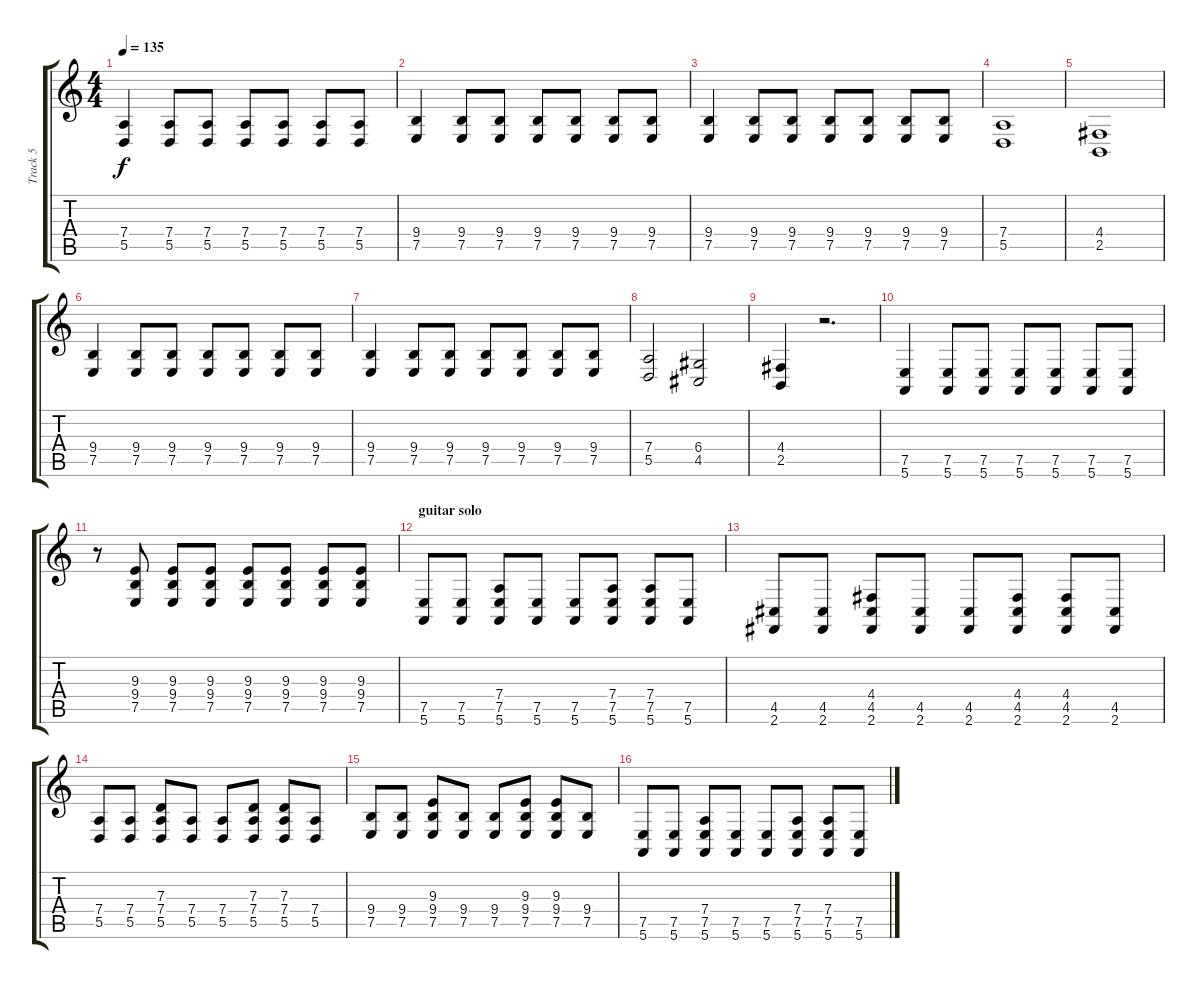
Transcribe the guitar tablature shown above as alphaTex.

\track ("Track 5" "Track 5") {instrument honkytonkpiano}
\staff {score tabs}
\tuning (E4 B3 G3 D3 A2 E2) {hide}
\ts (4 4)
\tempo 135
\clef g2
\ks c
(7.4 5.5).4{dy f} (7.4 5.5).8 (7.4 5.5).8 (7.4 5.5).8 (7.4 5.5).8 (7.4 5.5).8 (7.4 5.5).8 |
(9.4 7.5).4 (9.4 7.5).8 (9.4 7.5).8 (9.4 7.5).8 (9.4 7.5).8 (9.4 7.5).8 (9.4 7.5).8 |
(9.4 7.5).4 (9.4 7.5).8 (9.4 7.5).8 (9.4 7.5).8 (9.4 7.5).8 (9.4 7.5).8 (9.4 7.5).8 |
(7.4 5.5).1 |
(4.4 2.5).1 |
(9.4 7.5).4 (9.4 7.5).8 (9.4 7.5).8 (9.4 7.5).8 (9.4 7.5).8 (9.4 7.5).8 (9.4 7.5).8 |
(9.4 7.5).4 (9.4 7.5).8 (9.4 7.5).8 (9.4 7.5).8 (9.4 7.5).8 (9.4 7.5).8 (9.4 7.5).8 |
(7.4 5.5).2 (6.4 4.5).2 |
(4.4 2.5).4 r.2{d} |
(7.5 5.6).4 (7.5 5.6).8 (7.5 5.6).8 (7.5 5.6).8 (7.5 5.6).8 (7.5 5.6).8 (7.5 5.6).8 |
r.8 (9.3 9.4 7.5).8 (9.3 9.4 7.5).8 (9.3 9.4 7.5).8 (9.3 9.4 7.5).8 (9.3 9.4 7.5).8 (9.3 9.4 7.5).8 (9.3 9.4 7.5).8 |
\section ("" "guitar solo")
(7.5 5.6).8 (7.5 5.6).8 (7.4 7.5 5.6).8 (7.5 5.6).8 (7.5 5.6).8 (7.4 7.5 5.6).8 (7.4 7.5 5.6).8 (7.5 5.6).8 |
(4.5 2.6).8 (4.5 2.6).8 (4.4 4.5 2.6).8 (4.5 2.6).8 (4.5 2.6).8 (4.4 4.5 2.6).8 (4.4 4.5 2.6).8 (4.5 2.6).8 |
(7.4 5.5).8 (7.4 5.5).8 (7.3 7.4 5.5).8 (7.4 5.5).8 (7.4 5.5).8 (7.3 7.4 5.5).8 (7.3 7.4 5.5).8 (7.4 5.5).8 |
(9.4 7.5).8 (9.4 7.5).8 (9.3 9.4 7.5).8 (9.4 7.5).8 (9.4 7.5).8 (9.3 9.4 7.5).8 (9.3 9.4 7.5).8 (9.4 7.5).8 |
(7.5 5.6).8 (7.5 5.6).8 (7.4 7.5 5.6).8 (7.5 5.6).8 (7.5 5.6).8 (7.4 7.5 5.6).8 (7.4 7.5 5.6).8 (7.5 5.6).8
